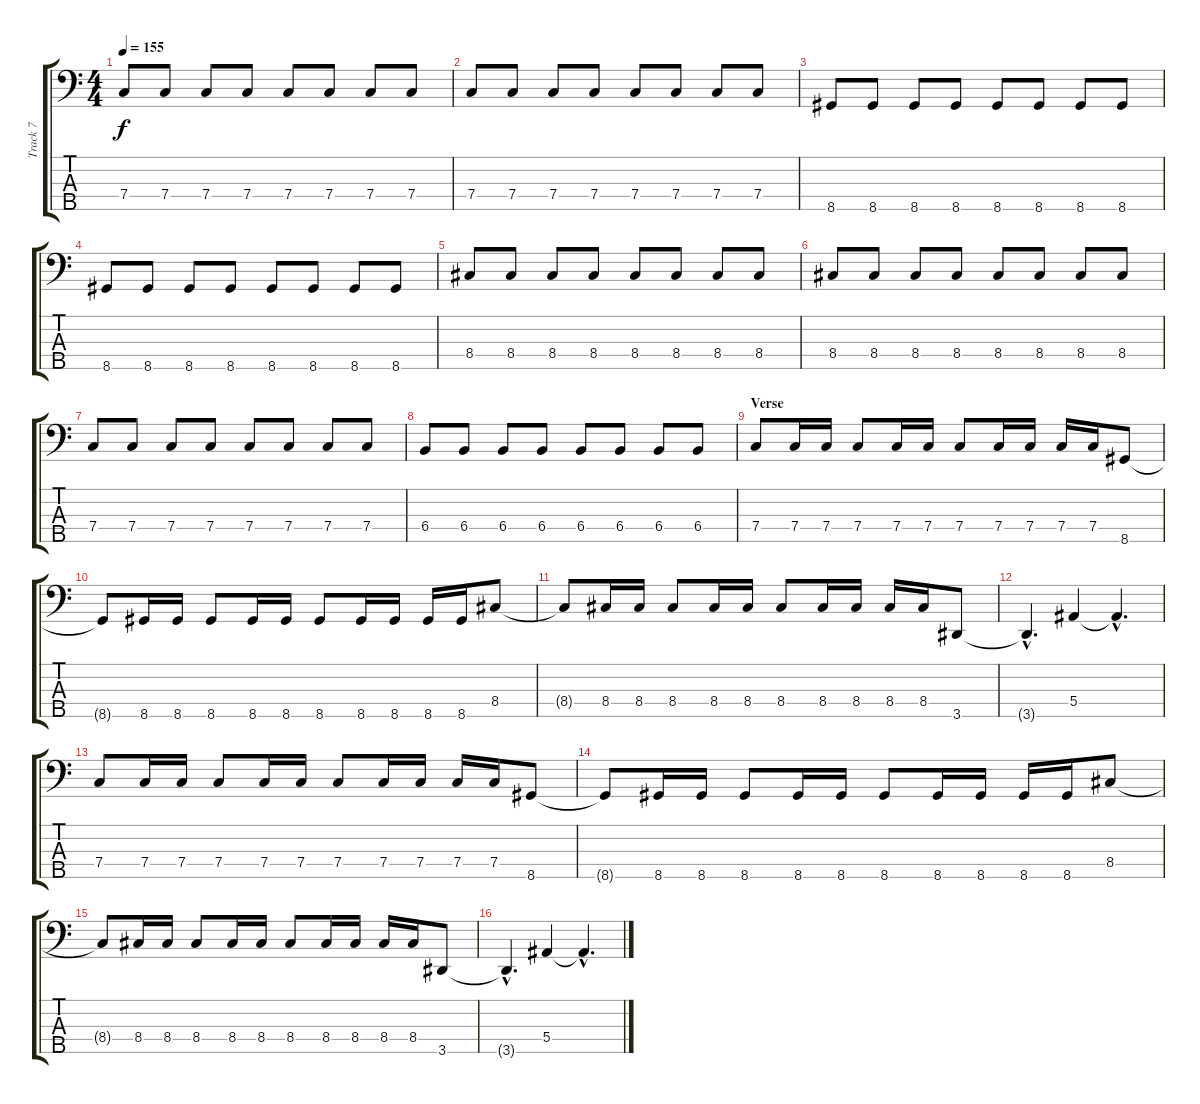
\track ("Track 7" "Track 7") {instrument electricbasspick}
\staff {score tabs}
\tuning (Ab2 Eb2 Bb1 F1 C1) {hide}
\ts (4 4)
\tempo 155
\clef f4
\ks c
7.4.8{dy f} 7.4.8 7.4.8 7.4.8 7.4.8 7.4.8 7.4.8 7.4.8 |
7.4.8 7.4.8 7.4.8 7.4.8 7.4.8 7.4.8 7.4.8 7.4.8 |
8.5.8 8.5.8 8.5.8 8.5.8 8.5.8 8.5.8 8.5.8 8.5.8 |
8.5.8 8.5.8 8.5.8 8.5.8 8.5.8 8.5.8 8.5.8 8.5.8 |
8.4.8 8.4.8 8.4.8 8.4.8 8.4.8 8.4.8 8.4.8 8.4.8 |
8.4.8 8.4.8 8.4.8 8.4.8 8.4.8 8.4.8 8.4.8 8.4.8 |
7.4.8 7.4.8 7.4.8 7.4.8 7.4.8 7.4.8 7.4.8 7.4.8 |
6.4.8 6.4.8 6.4.8 6.4.8 6.4.8 6.4.8 6.4.8 6.4.8 |
\section ("" "Verse")
7.4.8 7.4.16 7.4.16 7.4.8 7.4.16 7.4.16 7.4.8 7.4.16 7.4.16 7.4.16 7.4.16 8.5.8 |
8.5{t}.8 8.5.16 8.5.16 8.5.8 8.5.16 8.5.16 8.5.8 8.5.16 8.5.16 8.5.16 8.5.16 8.4.8 |
8.4{t}.8 8.4.16 8.4.16 8.4.8 8.4.16 8.4.16 8.4.8 8.4.16 8.4.16 8.4.16 8.4.16 3.5.8 |
3.5{hac t}.4{d} 5.4.4 5.4{hac t}.4{d} |
7.4.8 7.4.16 7.4.16 7.4.8 7.4.16 7.4.16 7.4.8 7.4.16 7.4.16 7.4.16 7.4.16 8.5.8 |
8.5{t}.8 8.5.16 8.5.16 8.5.8 8.5.16 8.5.16 8.5.8 8.5.16 8.5.16 8.5.16 8.5.16 8.4.8 |
8.4{t}.8 8.4.16 8.4.16 8.4.8 8.4.16 8.4.16 8.4.8 8.4.16 8.4.16 8.4.16 8.4.16 3.5.8 |
3.5{hac t}.4{d} 5.4.4 5.4{hac t}.4{d}
